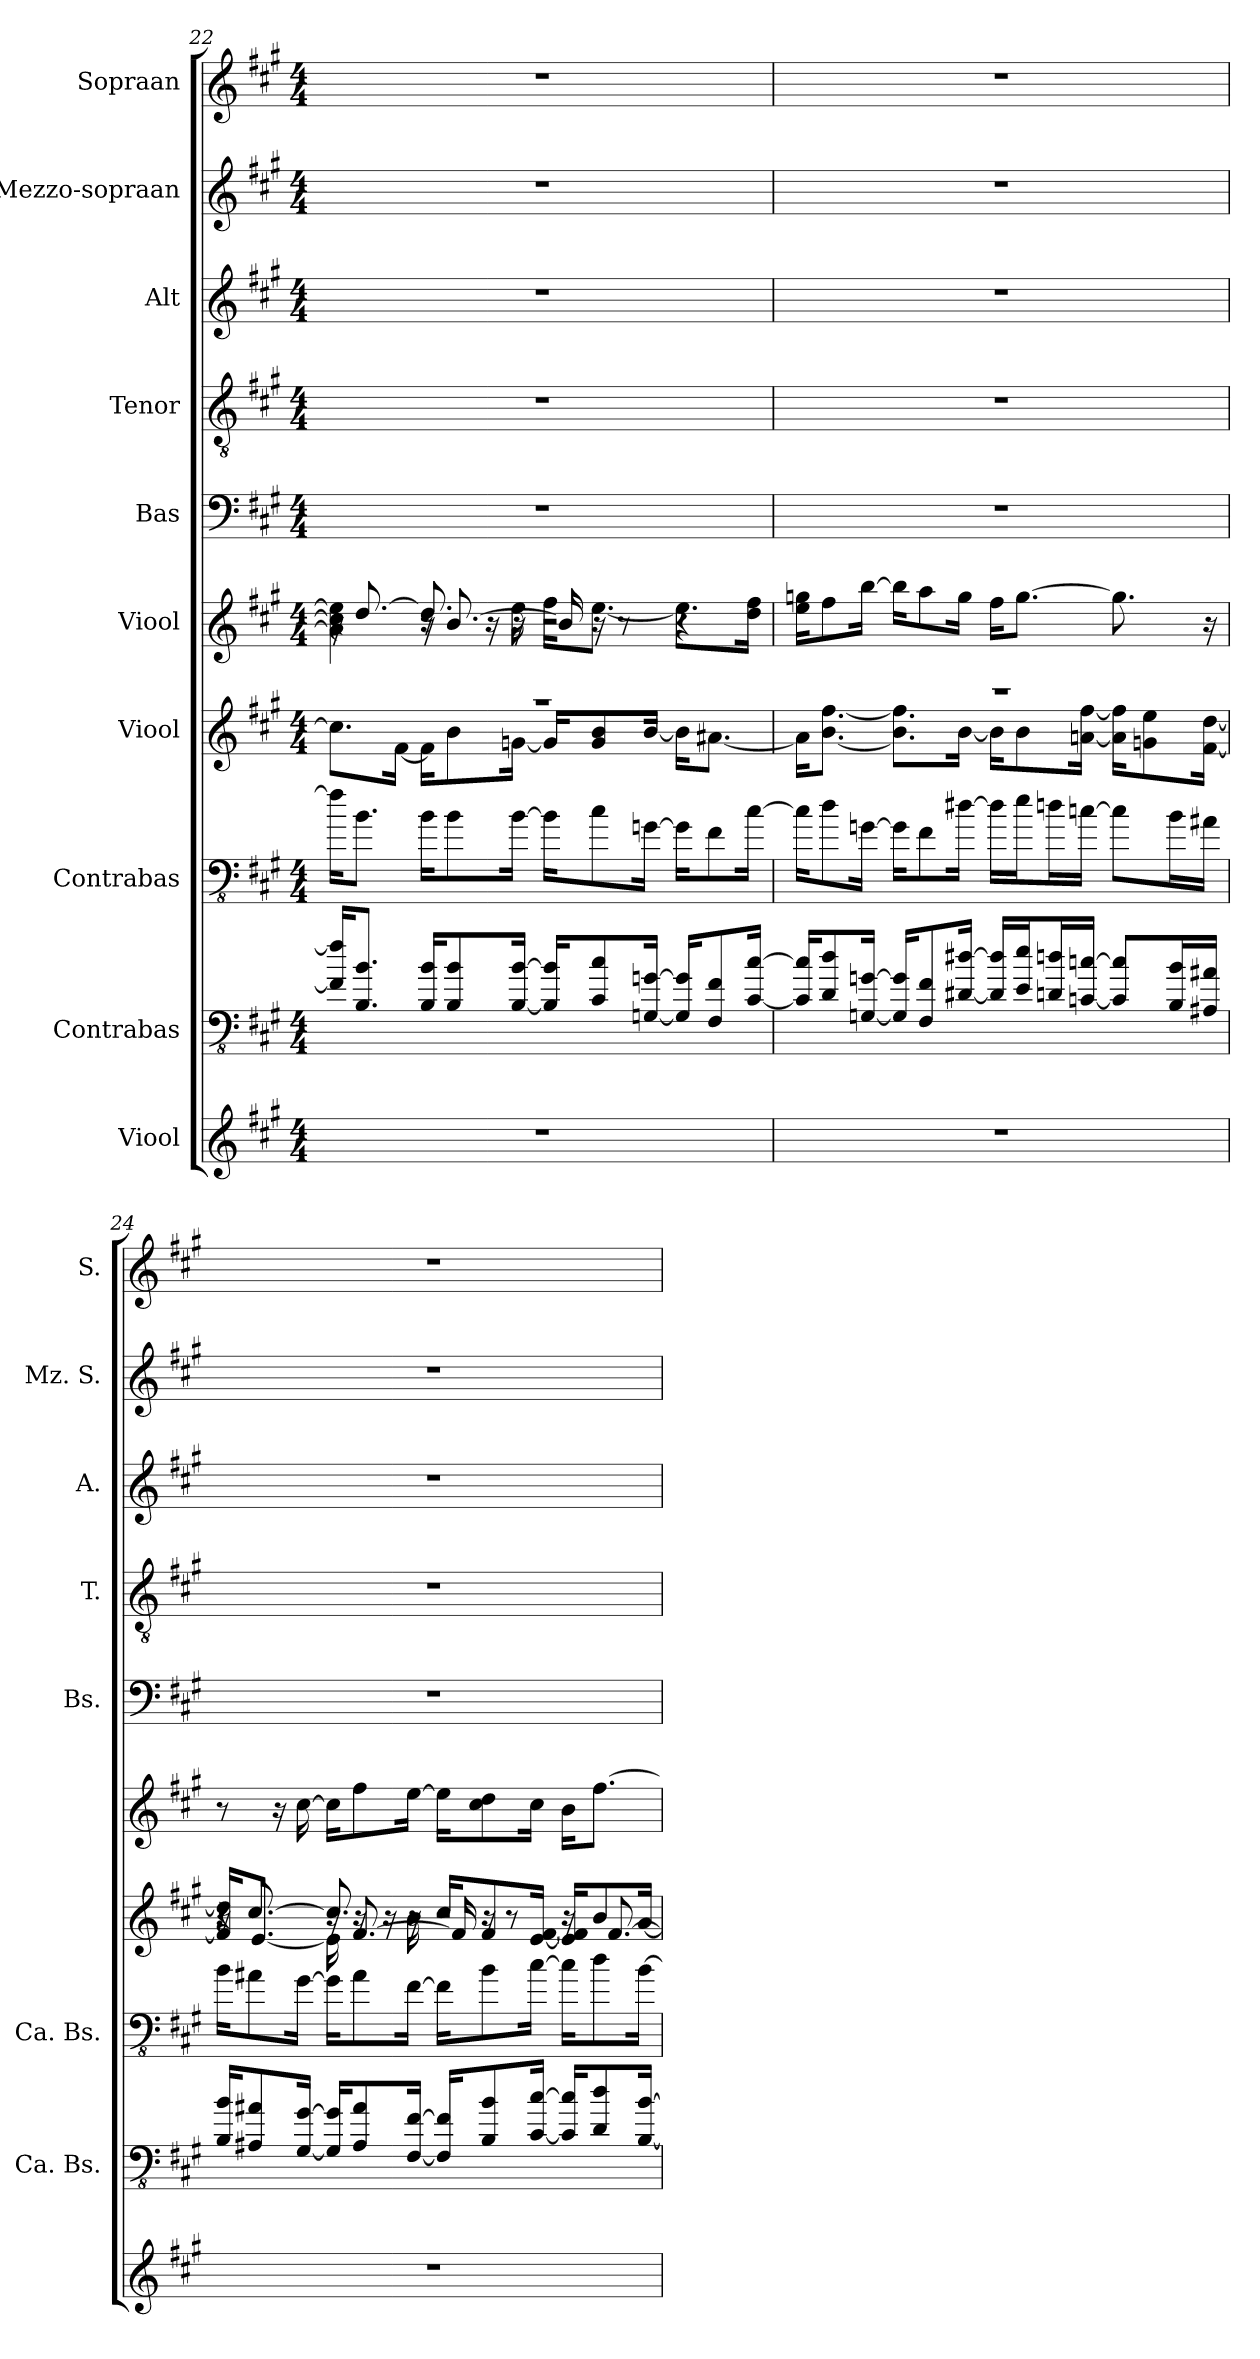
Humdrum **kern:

**kern	**kern	**kern	**kern	**kern	**kern	**kern	**kern	**kern	**kern
*part10	*part9	*part8	*part7	*part6	*part5	*part4	*part3	*part2	*part1
*staff10	*staff9	*staff8	*staff7	*staff6	*staff5	*staff4	*staff3	*staff2	*staff1
*I"Viool	*I"Contrabas	*I"Contrabas	*I"Viool	*I"Viool	*I"Bas	*I"Tenor	*I"Alt	*I"Mezzo-sopraan	*I"Sopraan
*	*I'Ca. Bs.	*I'Ca. Bs.	*	*	*I'Bs.	*I'T.	*I'A.	*I'Mz. S.	*I'S.
*clefG2	*clefFv4	*clefFv4	*clefG2	*clefG2	*clefF4	*clefGv2	*clefG2	*clefG2	*clefG2
*	*ITrd7c12	*ITrd7c12	*	*	*	*	*	*	*
*k[f#c#g#]	*k[f#c#g#]	*k[f#c#g#]	*k[f#c#g#]	*k[f#c#g#]	*k[f#c#g#]	*k[f#c#g#]	*k[f#c#g#]	*k[f#c#g#]	*k[f#c#g#]
*M4/4	*M4/4	*M4/4	*M4/4	*M4/4	*M4/4	*M4/4	*M4/4	*M4/4	*M4/4
=22	=22	=22	=22	=22	=22	=22	=22	=22	=22
*	*	*	*^	*^	*	*	*	*	*
*	*	*	*	*	*	*^	*	*	*	*	*
1r	16FF#]/ 16F#]/KL	16F#\KL]	1r	8.cc#\L]	16r	4a#\] 4cc#\] 4ee\]	4r	1r	1r	1r	1r	1r
.	8.BBB/ 8.BB/J	8.BB\J	.	.	[8.dd/	.	.	.	.	.	.	.
.	.	.	.	[16f#\Jk	.	.	.	.	.	.	.	.
.	16BBB/ 16BB/KL	16BB\KL	.	16f#\KL]	8.dd/]	8r	16r	.	.	.	.	.
.	8BBB/ 8BB/	8BB\	.	8b\	.	.	[8.b/	.	.	.	.	.
.	.	.	.	.	.	16r	.	.	.	.	.	.
.	[16BBB/ [16BB/Jk	[16BB\Jk	.	[16gn\Jk	16r	16ee\	.	.	.	.	.	.
.	16BBB]/ 16BB]/KL	16BB\KL]	.	16g/KL]	2r	16ff#\KL	16b/]	.	.	.	.	.
.	8CC#/ 8C#/	8C#\	.	8g/ 8b/	.	[8.ee\J	16r	.	.	.	.	.
.	.	.	.	.	.	.	8r	.	.	.	.	.
.	[16GGGn/ [16GGn/Jk	[16GGn\Jk	.	[16b/Jk	.	.	.	.	.	.	.	.
.	16GGG]/ 16GG]/KL	16GG\KL]	.	16b\KL]	.	8.ee\L]	4r	.	.	.	.	.
.	8FFF#/ 8FF#/	8FF#\	.	[8.a#X\J	.	.	.	.	.	.	.	.
.	[16CC#/ [16C#/Jk	[16C#\Jk	.	.	.	16dd\ 16ff#\Jk	.	.	.	.	.	.
*	*	*	*	*	*v	*v	*v	*	*	*	*	*
=23	=23	=23	=23	=23	=23	=23	=23	=23	=23	=23
1r	16CC#]/ 16C#]/KL	16C#\KL]	1r	16a#\KL]	16ee\ 16ggn\KL	1r	1r	1r	1r	1r
.	8DD/ 8D/	8D\	.	[8.b\ [8.ff#\J	8ff#\	.	.	.	.	.
.	[16GGGn/ [16GGn/Jk	[16GGn\Jk	.	.	[16bb\Jk	.	.	.	.	.
.	16GGG]/ 16GG]/KL	16GG\KL]	.	8.b]\ 8.ff#]\L	16bb\KL]	.	.	.	.	.
.	8FFF#/ 8FF#/	8FF#\	.	.	8aa\	.	.	.	.	.
.	[16DD#X/ [16D#X/Jk	[16D#X\Jk	.	[16b\Jk	16gg\Jk	.	.	.	.	.
.	16DD#]/ 16D#]/LL	16D#\LL]	.	16b\KL]	16ff#\KL	.	.	.	.	.
.	16EE/ 16E/J	16E\J	.	8b\	[8.gg\J	.	.	.	.	.
.	16DDn/ 16Dn/L	16Dn\L	.	.	.	.	.	.	.	.
.	[16CCn/ [16Cn/JJ	[16Cn\JJ	.	[16an\ [16ff#\Jk	.	.	.	.	.	.
.	8CC]/ 8C]/L	8C\L]	.	16a]\ 16ff#]\KL	8.gg\]	.	.	.	.	.
.	.	.	.	8gn\ 8ee\	.	.	.	.	.	.
.	16BBB/ 16BB/L	16BB\L	.	.	.	.	.	.	.	.
.	16AAA#X/ 16AA#X/JJ	16AA#X\JJ	.	[16f#\ [16dd\Jk	16r	.	.	.	.	.
=24	=24	=24	=24	=24	=24	=24	=24	=24	=24	=24
*	*	*	*	*^	*	*	*	*	*	*
1r	16BBB/ 16BB/KL	16BB\KL	16r	16f#]/ 16dd]/KL	4r	8r	1r	1r	1r	1r	1r
.	8AAA#X/ 8AA#X/	8AA#X\	[8.cc#/	[8.e/J	.	.	.	.	.	.	.
.	.	.	.	.	.	16r	.	.	.	.	.
.	[16GGG#/ [16GG#/Jk	[16GG#\Jk	.	.	.	[16cc#\	.	.	.	.	.
.	16GGG#]/ 16GG#]/KL	16GG#\KL]	8.cc#/]	16e\]	16r	16cc#\KL]	.	.	.	.	.
.	8AAA#/ 8AA#/	8AA#\	.	16r	[8.f#/	8ff#\	.	.	.	.	.
.	.	.	.	16r	.	.	.	.	.	.	.
.	[16FFF#/ [16FF#/Jk	[16FF#\Jk	16r	16b\	.	[16ee\Jk	.	.	.	.	.
.	16FFF#]/ 16FF#]/KL	16FF#\KL]	2r	16cc#/KL	16f#/]	16ee\KL]	.	.	.	.	.
.	8BBB/ 8BB/	8BB\	.	8f#/	16r	8cc#\ 8dd\	.	.	.	.	.
.	.	.	.	.	8r	.	.	.	.	.	.
.	[16CC#/ [16C#/Jk	[16C#\Jk	.	[16e/ [16f#/Jk	.	16cc#\Jk	.	.	.	.	.
.	16CC#]/ 16C#]/KL	16C#\KL]	.	16e]/ 16f#]/KL	16r	16b\KL	.	.	.	.	.
.	8DD/ 8D/	8D\	.	8b/	[8.f#/	[8.ff#\J	.	.	.	.	.
.	[16BBB/ [16BB/Jk	[16BB\Jk	.	[16a/Jk	.	.	.	.	.	.	.
*	*	*	*v	*v	*v	*	*	*	*	*	*
=	=	=	=	=	=	=	=	=	=
*-	*-	*-	*-	*-	*-	*-	*-	*-	*-
